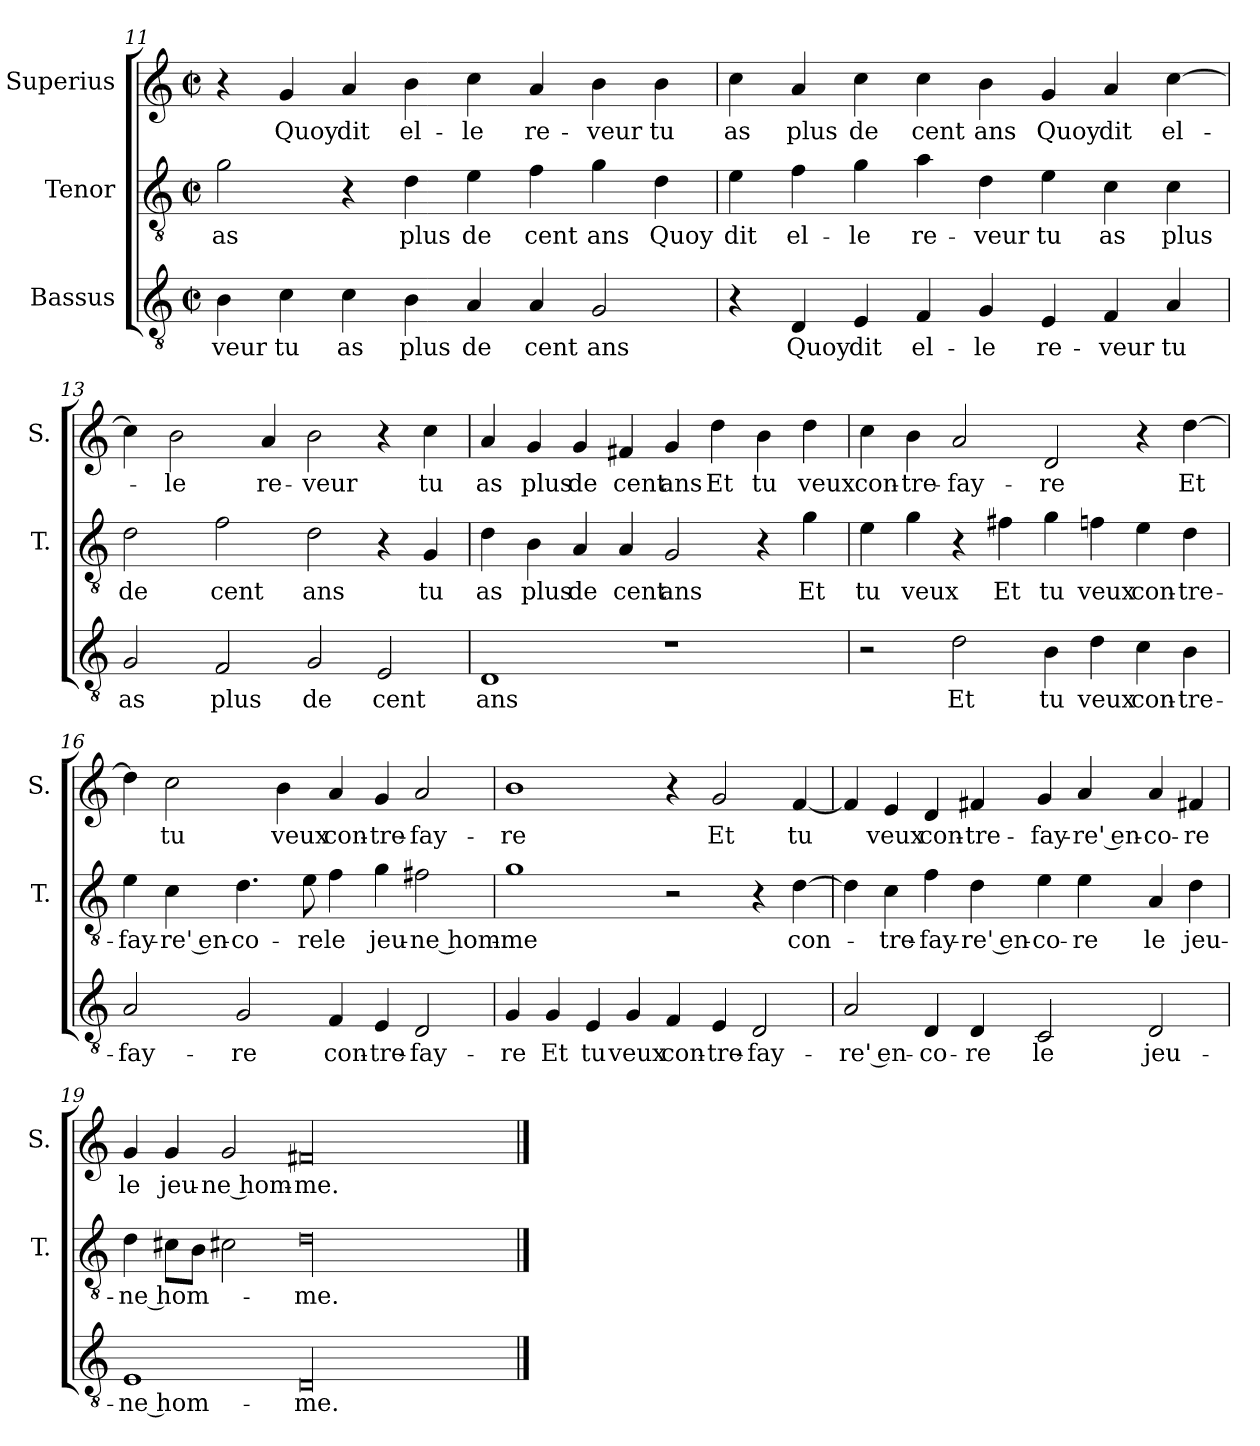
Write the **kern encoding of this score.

**kern	**text	**kern	**text	**kern	**text
*part3	*part3	*part2	*part2	*part1	*part1
*staff3	*staff3	*staff2	*staff2	*staff1	*staff1
*I"Bassus	*	*I"Tenor	*	*I"Superius	*
*	*	*I'T.	*	*I'S.	*
*clefGv2	*	*clefGv2	*	*clefG2	*
*k[]	*	*k[]	*	*k[]	*
*C:	*	*C:	*	*C:	*
*M2/2	*	*M2/2	*	*M2/2	*
*met(c|)	*	*met(c|)	*	*met(c|)	*
=11	=11	=11	=11	=11	=11
4B\	-veur	2g\	as	4r	.
4c\	tu	.	.	4g/	Quoy
4c\	as	4r	.	4a/	dit
4B\	plus	4d\	plus	4b\	el-
4A/	de	4e\	de	4cc\	-le
4A/	cent	4f\	cent	4a/	re-
2G/	ans	4g\	ans	4b\	-veur
.	.	4d\	Quoy	4b\	tu
!!LO:LB:g=z
=12	=12	=12	=12	=12	=12
4r	.	4e\	dit	4cc\	as
4D/	Quoy	4f\	el-	4a/	plus
4E/	dit	4g\	-le	4cc\	de
4F/	el-	4a\	re-	4cc\	cent
4G/	-le	4d\	-veur	4b\	ans
4E/	re-	4e\	tu	4g/	Quoy
4F/	-veur	4c\	as	4a/	dit
4A/	tu	4c\	plus	[4cc\	el-
=13	=13	=13	=13	=13	=13
2G/	as	2d\	de	4cc\]	.
.	.	.	.	2b\	-le
2F/	plus	2f\	cent	.	.
.	.	.	.	4a/	re-
2G/	de	2d\	ans	2b\	-veur
2E/	cent	4r	.	4r	.
.	.	4G/	tu	4cc\	tu
=14	=14	=14	=14	=14	=14
1D/	ans	4d\	as	4a/	as
.	.	4B\	plus	4g/	plus
.	.	4A/	de	4g/	de
.	.	4A/	cent	4f#X/	cent
1r	.	2G/	ans	4g/	ans
.	.	.	.	4dd\	Et
.	.	4r	.	4b\	tu
.	.	4g\	Et	4dd\	veux
=15	=15	=15	=15	=15	=15
2r	.	4e\	tu	4cc\	con-
.	.	4g\	veux	4b\	-tre-
2d\	Et	4r	.	2a/	-fay-
.	.	4f#X\	Et	.	.
4B\	tu	4g\	tu	2d/	-re
4d\	veux	4fn\	veux	.	.
4c\	con-	4e\	con-	4r	.
4B\	-tre-	4d\	-tre-	[4dd\	Et
!!LO:PB:g=z
=16	=16	=16	=16	=16	=16
2A/	-fay-	4e\	-fay-	4dd\]	.
.	.	4c\	-re' en-	2cc\	tu
2G/	-re	4.d\	-co-	.	.
.	.	.	.	4b\	veux
.	.	8e\	-re	.	.
4F/	con-	4f\	le	4a/	con-
4E/	-tre-	4g\	jeu-	4g/	-tre-
2D/	-fay-	2f#X\	-ne hom-	2a/	-fay-
=17	=17	=17	=17	=17	=17
4G/	-re	1g\	-me	1b\	-re
4G/	Et	.	.	.	.
4E/	tu	.	.	.	.
4G/	veux	.	.	.	.
4F/	con-	2r	.	4r	.
4E/	-tre-	.	.	2g/	Et
2D/	-fay-	4r	.	.	.
.	.	[4d\	con-	[4f/	tu
=18	=18	=18	=18	=18	=18
2A/	-re' en-	4d\]	.	4f/]	.
.	.	4c\	-tre-	4e/	veux
4D/	-co-	4f\	-fay-	4d/	con-
4D/	-re	4d\	-re' en-	4f#X/	-tre-
2C/	le	4e\	-co-	4g/	-fay-
.	.	4e\	-re	4a/	-re' en-
2D/	jeu-	4A/	le	4a/	-co-
.	.	4d\	jeu-	4f#X/	-re
=19	=19	=19	=19	=19	=19
1E/	-ne hom-	4d\	-ne hom-	4g/	le
.	.	8c#X\L	.	4g/	jeu-
.	.	8B\J	.	.	.
.	.	2c#X\	.	2g/	-ne hom-
00D/	-me.	00d\	-me.	00f#X/	-me.
==	==	==	==	==	==
*-	*-	*-	*-	*-	*-
